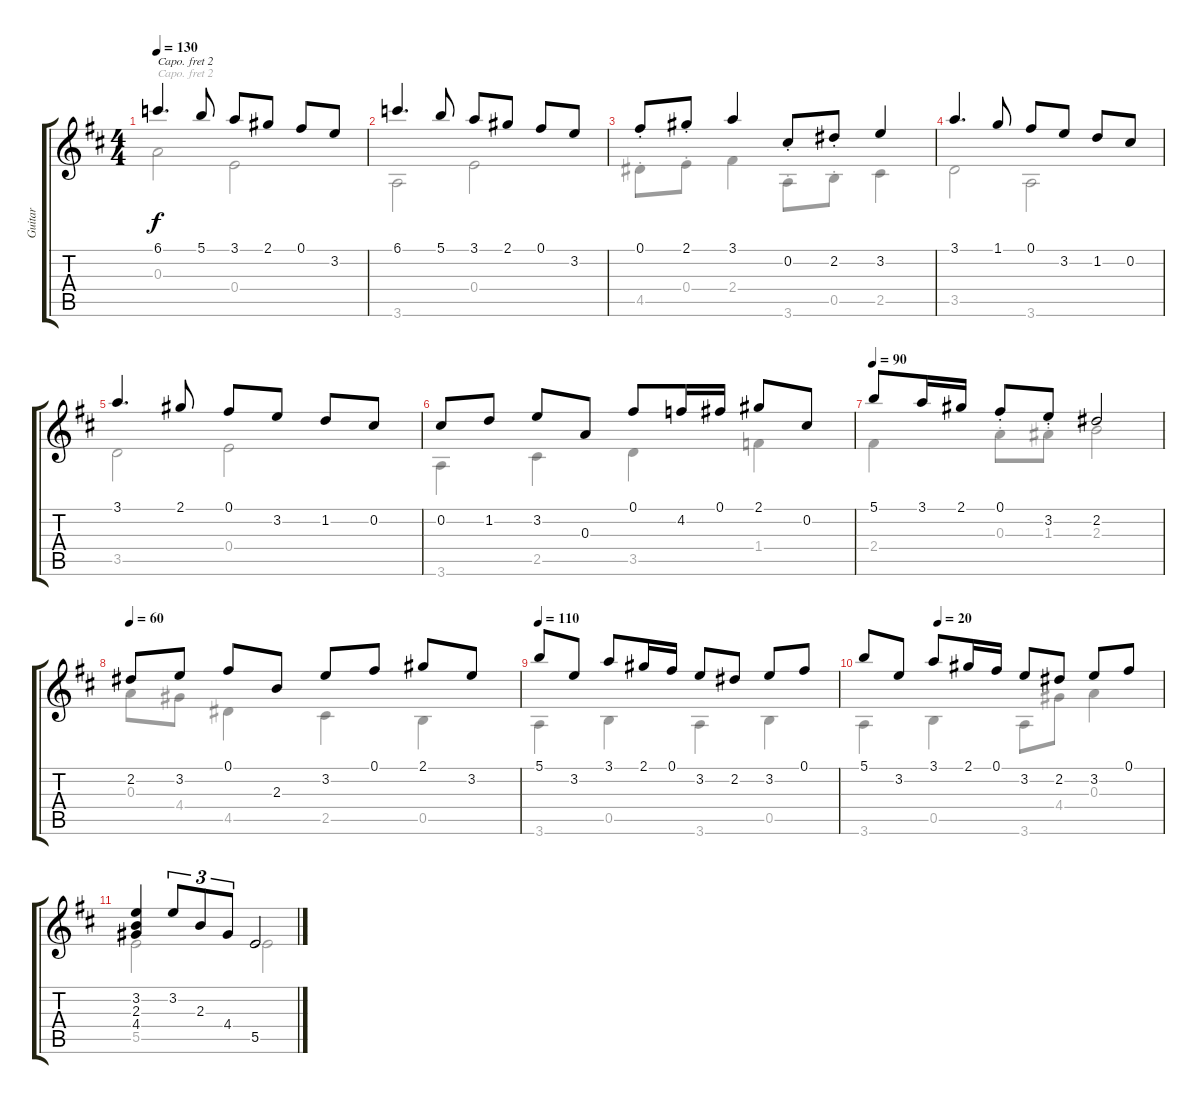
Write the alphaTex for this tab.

\track ("Guitar" "Guitar") {instrument acousticguitarnylon}
\staff {score tabs}
\capo 2
\tuning (E4 B3 G3 D3 A2 E2) {hide}
\voice
\ts (4 4)
\tempo 130
\clef g2
\ks d
6.1.4{d dy f} 5.1.8 3.1.8 2.1.8 0.1.8 3.2.8 |
6.1.4{d} 5.1.8 3.1.8 2.1.8 0.1.8 3.2.8 |
0.1{st}.8 2.1{st}.8 3.1.4 0.2{st}.8 2.2{st}.8 3.2.4 |
3.1.4{d} 1.1.8 0.1.8 3.2.8 1.2.8 0.2.8 |
3.1.4{d} 2.1.8 0.1.8 3.2.8 1.2.8 0.2.8 |
0.2.8 1.2.8 3.2.8 0.3.8 0.1.8 4.2.16 0.1.16 2.1.8 0.2.8 |
\tempo 90
5.1.8 3.1.16 2.1.16 0.1{st}.8 3.2{st}.8 2.2.2 |
\tempo 60
2.2.8 3.2.8 0.1.8 2.3.8 3.2.8 0.1.8 2.1.8 3.2.8 |
\tempo 110
5.1.8 3.2.8 3.1.8 2.1.16 0.1.16 3.2.8 2.2.8 3.2.8 0.1.8 |
\tempo (20 0.25)
5.1.8 3.2.8 3.1.8 2.1.16 0.1.16 3.2.8 2.2.8 3.2.8 0.1.8 |
(3.2 2.3 4.4).4 3.2.8{tu (3 2)} 2.3.8{tu (3 2)} 4.4.8{tu (3 2)} 5.5.2
\voice
\clef g2
\ottava regular
\simile none
\ks d
0.3.2{dy f} 0.4.2 |
3.6.2 0.4.2 |
4.5{st}.8 0.4{st}.8 2.4.4 3.6{st}.8 0.5{st}.8 2.5.4 |
3.5.2 3.6.2 |
3.5.2 0.4.2 |
3.6.4 2.5.4 3.5.4 1.4.4 |
2.4.4 0.3{st}.8 1.3{st}.8 2.3.2 |
0.3.8 4.4.8 4.5.4 2.5.4 0.5.4 |
3.6.4 0.5.4 3.6.4 0.5.4 |
3.6.4 0.5.4 3.6.8 4.4.8 0.3.4 |
5.5.2 5.5.2
